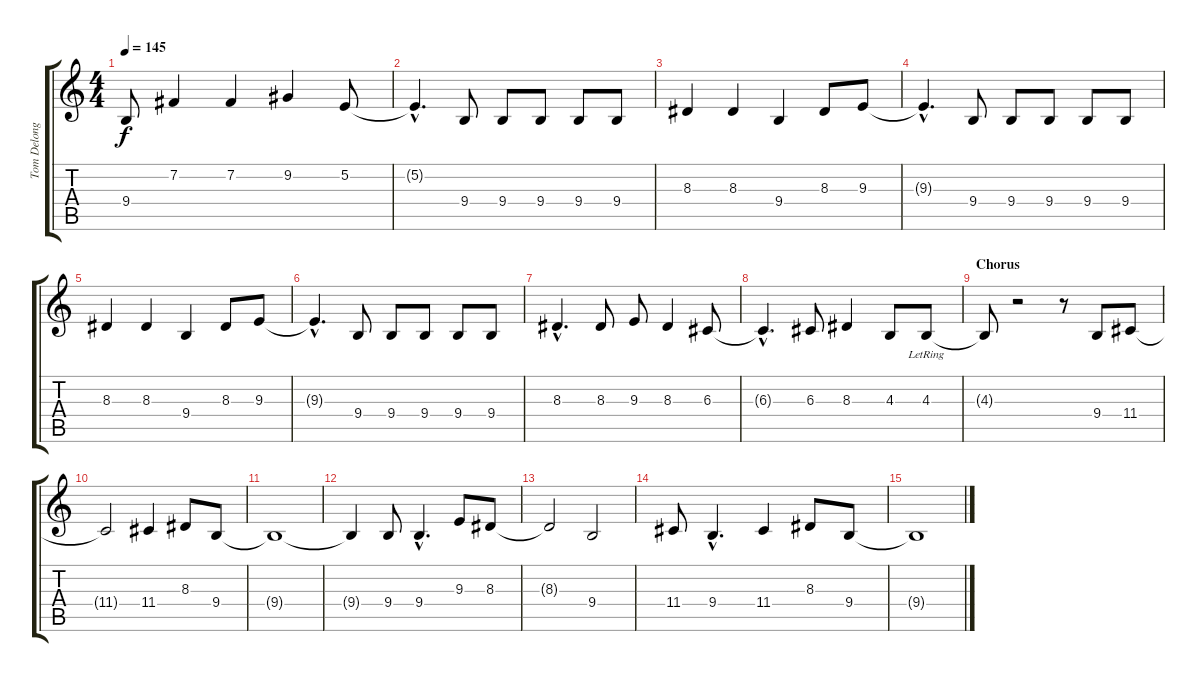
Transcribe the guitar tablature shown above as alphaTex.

\track ("Tom Delonge Vocals" "Tom Delong") {instrument flute}
\staff {score tabs}
\tuning (E4 B3 G3 D3 A2 E2) {hide}
\ts (4 4)
\tempo 145
\clef g2
\ks c
9.4{t}.8{dy f} 7.2.4 7.2.4 9.2.4 5.2.8 |
5.2{hac t}.4{d} 9.4.8 9.4.8 9.4.8 9.4.8 9.4.8 |
8.3.4 8.3.4 9.4.4 8.3.8 9.3.8 |
9.3{hac t}.4{d} 9.4.8 9.4.8 9.4.8 9.4.8 9.4.8 |
8.3.4 8.3.4 9.4.4 8.3.8 9.3.8 |
9.3{hac t}.4{d} 9.4.8 9.4.8 9.4.8 9.4.8 9.4.8 |
8.3{hac}.4{d} 8.3.8 9.3.8 8.3.4 6.3.8 |
6.3{hac t}.4{d} 6.3.8 8.3.4 4.3.8 4.3{lr}.8 |
\section ("" "Chorus")
4.3{t}.8 r.2 r.8 9.4.8 11.4.8 |
11.4{t}.2 11.4.4 8.3.8 9.4.8 |
9.4{t}.1 |
9.4{t}.4 9.4.8 9.4{hac}.4{d} 9.3.8 8.3.8 |
8.3{t}.2 9.4.2 |
11.4.8 9.4{hac}.4{d} 11.4.4 8.3.8 9.4.8 |
9.4{t}.1
